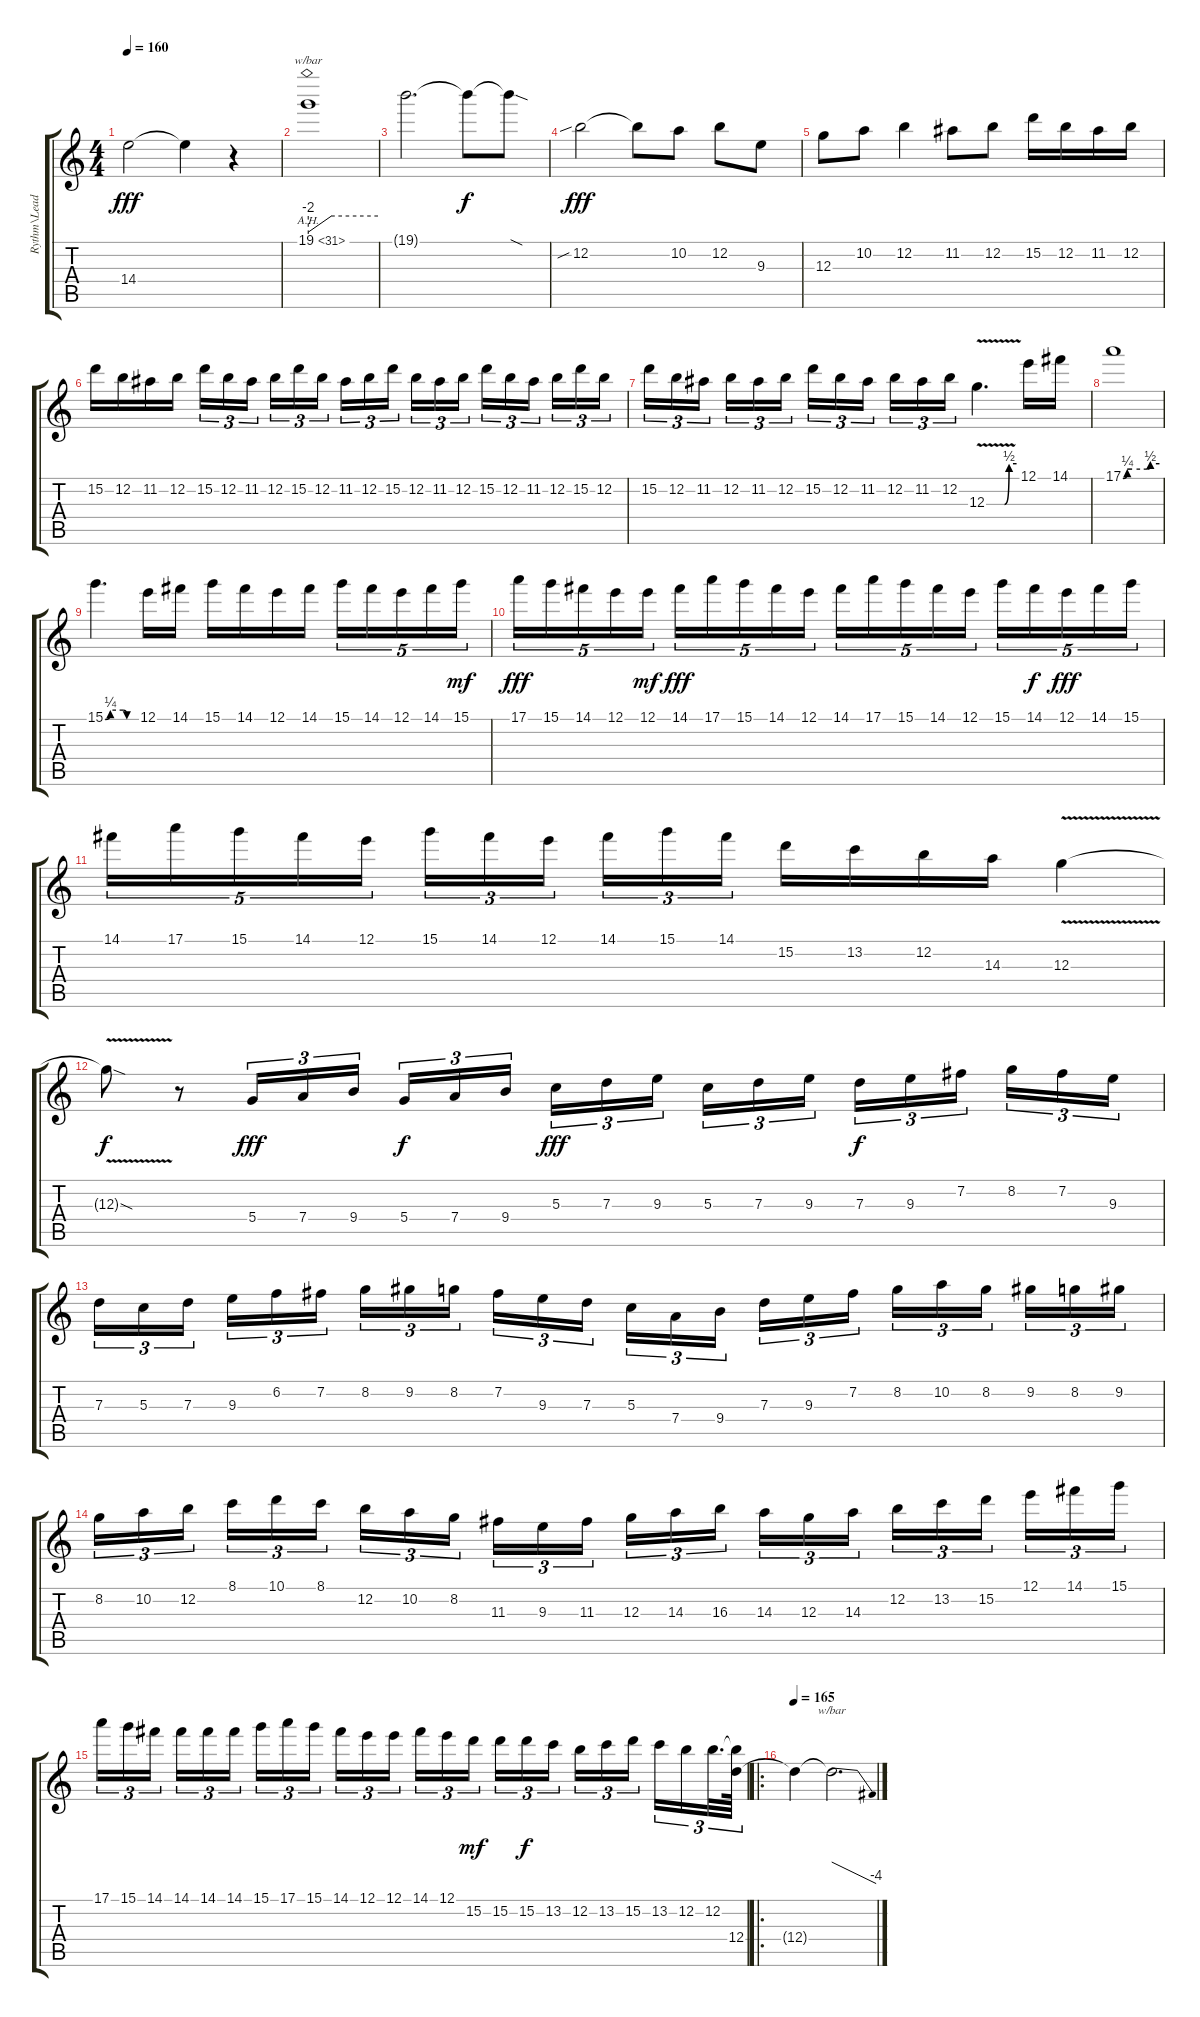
\track ("Rythm\\Lead" "Rythm\\Lead") {instrument distortionguitar}
\staff {score tabs}
\tuning (E4 B3 G3 D3 A2 D2) {hide}
\ts (4 4)
\tempo 160
\clef g2
\ks c
14.4{t}.2{dy fff} 14.4{t}.4 r.4 |
19.1{ah 12}.1{tbe (custom default 0 -8 20 0 60 0)} |
19.1{t}.2{d} 19.1{t}.8{dy f} 19.1{sod t}.8 |
12.2{sib}.2{dy fff} 12.2{t}.8 10.2.8 12.2.8 9.3.8 |
12.3.8 10.2.8 12.2.4 11.2.8 12.2.8 15.2.16 12.2.16 11.2.16 12.2.16 |
15.2.16 12.2.16 11.2.16 12.2.16 15.2.16{tu (3 2)} 12.2.16{tu (3 2)} 11.2.16{tu (3 2) beam splitsecondary} 12.2.16{tu (3 2)} 15.2.16{tu (3 2)} 12.2.16{tu (3 2)} 11.2.16{tu (3 2)} 12.2.16{tu (3 2)} 15.2.16{tu (3 2) beam splitsecondary} 12.2.16{tu (3 2)} 11.2.16{tu (3 2)} 12.2.16{tu (3 2)} 15.2.16{tu (3 2)} 12.2.16{tu (3 2)} 11.2.16{tu (3 2) beam splitsecondary} 12.2.16{tu (3 2)} 15.2.16{tu (3 2)} 12.2.16{tu (3 2)} |
15.2.16{tu (3 2)} 12.2.16{tu (3 2)} 11.2.16{tu (3 2) beam splitsecondary} 12.2.16{tu (3 2)} 11.2.16{tu (3 2)} 12.2.16{tu (3 2)} 15.2.16{tu (3 2)} 12.2.16{tu (3 2)} 11.2.16{tu (3 2) beam splitsecondary} 12.2.16{tu (3 2)} 11.2.16{tu (3 2)} 12.2.16{tu (3 2)} 12.3{be (custom 0 0 36 0 45 2 60 2) v}.4{d} 12.1.16 14.1.16 |
17.1{be (custom 0 0 7 1 15 1 40 1 45 2 60 2)}.1 |
15.1{be (custom 0 0 10 1 35 1 42 0 60 0)}.4{d} 12.1.16 14.1.16 15.1.16 14.1.16 12.1.16 14.1.16 15.1.16{tu (5 4)} 14.1.16{tu (5 4)} 12.1.16{tu (5 4)} 14.1.16{tu (5 4)} 15.1.16{tu (5 4) dy mf} |
17.1.16{tu (5 4) dy fff} 15.1.16{tu (5 4)} 14.1.16{tu (5 4)} 12.1.16{tu (5 4)} 12.1.16{tu (5 4) dy mf} 14.1.16{tu (5 4) dy fff} 17.1.16{tu (5 4)} 15.1.16{tu (5 4)} 14.1.16{tu (5 4)} 12.1.16{tu (5 4)} 14.1.16{tu (5 4)} 17.1.16{tu (5 4)} 15.1.16{tu (5 4)} 14.1.16{tu (5 4)} 12.1.16{tu (5 4)} 15.1.16{tu (5 4)} 14.1.16{tu (5 4) dy f} 12.1.16{tu (5 4) dy fff} 14.1.16{tu (5 4)} 15.1.16{tu (5 4)} |
14.1.16{tu (5 4)} 17.1.16{tu (5 4)} 15.1.16{tu (5 4)} 14.1.16{tu (5 4)} 12.1.16{tu (5 4)} 15.1.16{tu (3 2)} 14.1.16{tu (3 2)} 12.1.16{tu (3 2) beam splitsecondary} 14.1.16{tu (3 2)} 15.1.16{tu (3 2)} 14.1.16{tu (3 2)} 15.2.16 13.2.16 12.2.16 14.3.16 12.3{v}.4 |
12.3{sod t}.8{dy f} r.8 5.4.16{tu (3 2) dy fff} 7.4.16{tu (3 2)} 9.4.16{tu (3 2) beam splitsecondary} 5.4.16{tu (3 2) dy f} 7.4.16{tu (3 2)} 9.4.16{tu (3 2)} 5.3.16{tu (3 2) dy fff} 7.3.16{tu (3 2)} 9.3.16{tu (3 2) beam splitsecondary} 5.3.16{tu (3 2)} 7.3.16{tu (3 2)} 9.3.16{tu (3 2)} 7.3.16{tu (3 2) dy f} 9.3.16{tu (3 2)} 7.2.16{tu (3 2) beam splitsecondary} 8.2.16{tu (3 2)} 7.2.16{tu (3 2)} 9.3.16{tu (3 2)} |
7.3.16{tu (3 2)} 5.3.16{tu (3 2)} 7.3.16{tu (3 2) beam splitsecondary} 9.3.16{tu (3 2)} 6.2.16{tu (3 2)} 7.2.16{tu (3 2)} 8.2.16{tu (3 2)} 9.2.16{tu (3 2)} 8.2.16{tu (3 2) beam splitsecondary} 7.2.16{tu (3 2)} 9.3.16{tu (3 2)} 7.3.16{tu (3 2)} 5.3.16{tu (3 2)} 7.4.16{tu (3 2)} 9.4.16{tu (3 2) beam splitsecondary} 7.3.16{tu (3 2)} 9.3.16{tu (3 2)} 7.2.16{tu (3 2)} 8.2.16{tu (3 2)} 10.2.16{tu (3 2)} 8.2.16{tu (3 2) beam splitsecondary} 9.2.16{tu (3 2)} 8.2.16{tu (3 2)} 9.2.16{tu (3 2)} |
8.2.16{tu (3 2)} 10.2.16{tu (3 2)} 12.2.16{tu (3 2) beam splitsecondary} 8.1.16{tu (3 2)} 10.1.16{tu (3 2)} 8.1.16{tu (3 2)} 12.2.16{tu (3 2)} 10.2.16{tu (3 2)} 8.2.16{tu (3 2) beam splitsecondary} 11.3.16{tu (3 2)} 9.3.16{tu (3 2)} 11.3.16{tu (3 2)} 12.3.16{tu (3 2)} 14.3.16{tu (3 2)} 16.3.16{tu (3 2) beam splitsecondary} 14.3.16{tu (3 2)} 12.3.16{tu (3 2)} 14.3.16{tu (3 2)} 12.2.16{tu (3 2)} 13.2.16{tu (3 2)} 15.2.16{tu (3 2) beam splitsecondary} 12.1.16{tu (3 2)} 14.1.16{tu (3 2)} 15.1.16{tu (3 2)} |
17.1.16{tu (3 2)} 15.1.16{tu (3 2)} 14.1.16{tu (3 2) beam splitsecondary} 14.1.16{tu (3 2)} 14.1.16{tu (3 2)} 14.1.16{tu (3 2)} 15.1.16{tu (3 2)} 17.1.16{tu (3 2)} 15.1.16{tu (3 2) beam splitsecondary} 14.1.16{tu (3 2)} 12.1.16{tu (3 2)} 12.1.16{tu (3 2)} 14.1.16{tu (3 2)} 12.1.16{tu (3 2)} 15.2.16{tu (3 2) dy mf beam splitsecondary} 15.2.16{tu (3 2)} 15.2.16{tu (3 2) dy f} 13.2.16{tu (3 2)} 12.2.16{tu (3 2)} 13.2.16{tu (3 2)} 15.2.16{tu (3 2) beam splitsecondary} 13.2.16{tu (3 2)} 12.2.16{tu (3 2)} 12.2.32{d tu (3 2)} (12.2{t} 12.4).64{tu (3 2)} |
\ro
\tempo 165
12.4{t}.4 12.4{t}.2{d tbe (dive default 0 0 60 -16)}
